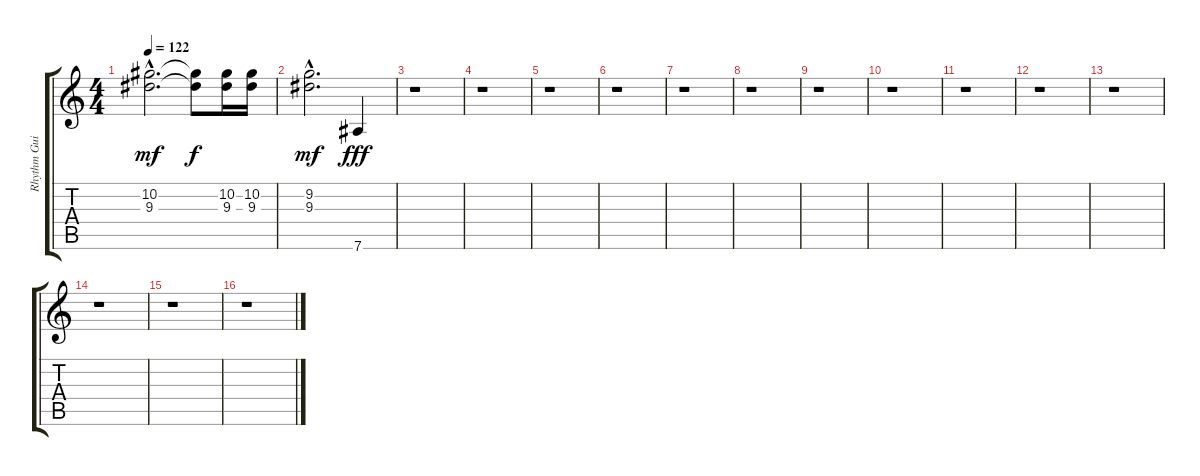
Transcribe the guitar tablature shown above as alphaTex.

\track ("Rhythm Guitar I" "Rhythm Gui") {instrument distortionguitar}
\staff {score tabs}
\tuning (Eb4 Bb3 Gb3 Db3 Ab2 Eb2) {hide}
\ts (4 4)
\tempo 122
\clef g2
\ks c
(10.2{hac} 9.3{hac}).2{d dy mf} (10.2{t} 9.3{t}).8{dy f} (10.2 9.3).16 (10.2 9.3).16 |
(9.2{hac} 9.3{hac}).2{d dy mf} 7.6.4{dy fff} |
r.1 |
r.1 |
r.1 |
r.1 |
r.1 |
r.1 |
r.1 |
r.1 |
r.1 |
r.1 |
r.1 |
r.1 |
r.1 |
r.1
